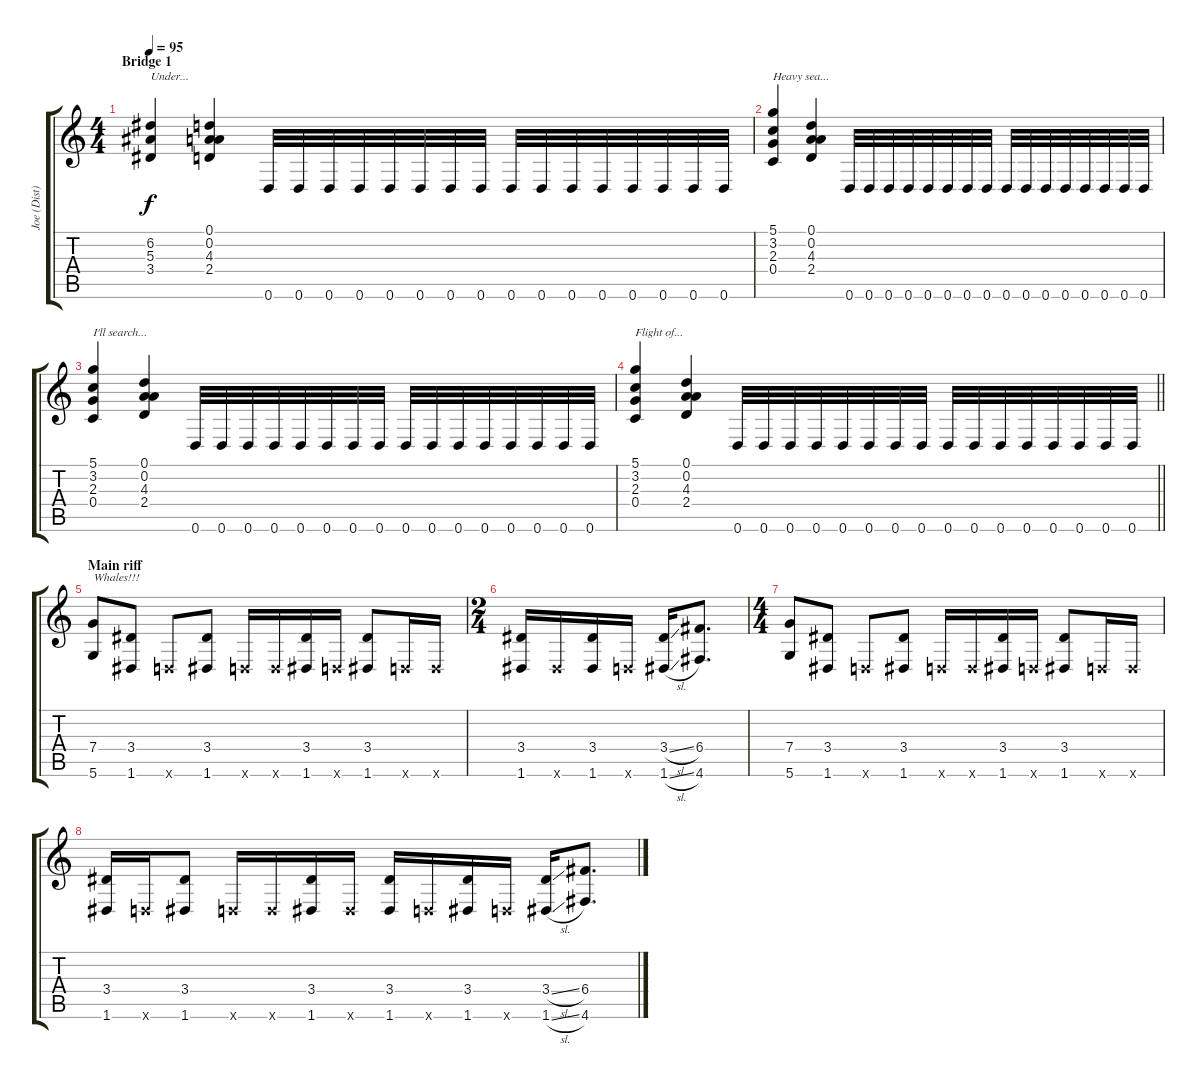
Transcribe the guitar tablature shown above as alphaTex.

\track ("Joe (Dist)" "Joe (Dist)") {instrument distortionguitar}
\staff {score tabs}
\tuning (D4 A3 F3 C3 G2 D2) {hide}
\ts (4 4)
\section ("" "Bridge 1")
\tempo 95
\clef g2
\ks c
(6.2 5.3 3.4).4{txt "Under..." dy f} (0.1 0.2 4.3 2.4).4 0.6.32 0.6.32 0.6.32 0.6.32 0.6.32 0.6.32 0.6.32 0.6.32 0.6.32 0.6.32 0.6.32 0.6.32 0.6.32 0.6.32 0.6.32 0.6.32 |
(5.1 3.2 2.3 0.4).4{txt "Heavy sea..."} (0.1 0.2 4.3 2.4).4 0.6.32 0.6.32 0.6.32 0.6.32 0.6.32 0.6.32 0.6.32 0.6.32 0.6.32 0.6.32 0.6.32 0.6.32 0.6.32 0.6.32 0.6.32 0.6.32 |
(5.1 3.2 2.3 0.4).4{txt "I'll search..."} (0.1 0.2 4.3 2.4).4 0.6.32 0.6.32 0.6.32 0.6.32 0.6.32 0.6.32 0.6.32 0.6.32 0.6.32 0.6.32 0.6.32 0.6.32 0.6.32 0.6.32 0.6.32 0.6.32 |
\barLineRight lightlight
(5.1 3.2 2.3 0.4).4{txt "Flight of..."} (0.1 0.2 4.3 2.4).4 0.6.32 0.6.32 0.6.32 0.6.32 0.6.32 0.6.32 0.6.32 0.6.32 0.6.32 0.6.32 0.6.32 0.6.32 0.6.32 0.6.32 0.6.32 0.6.32 |
\section ("" "Main riff")
(7.4 5.6).8{txt "Whales!!!"} (3.4 1.6).8 0.6{x}.8 (3.4 1.6).8 0.6{x}.16 0.6{x}.16 (3.4 1.6).16 0.6{x}.16 (3.4 1.6).8 0.6{x}.16 0.6{x}.16 |
\ts (2 4)
(3.4 1.6).16 1.6{x}.16 (3.4 1.6).16 0.6{x}.16 (3.4{sl} 1.6{sl}).16 (6.4 4.6).8{d} |
\ts (4 4)
(7.4 5.6).8 (3.4 1.6).8 0.6{x}.8 (3.4 1.6).8 0.6{x}.16 0.6{x}.16 (3.4 1.6).16 0.6{x}.16 (3.4 1.6).8 0.6{x}.16 0.6{x}.16 |
(3.4 1.6).16 0.6{x}.16 (3.4 1.6).8 0.6{x}.16 0.6{x}.16 (3.4 1.6).16 1.6{x}.16 (3.4 1.6).16 0.6{x}.16 (3.4 1.6).16 0.6{x}.16 (3.4{sl} 1.6{sl}).16 (6.4 4.6).8{d}
